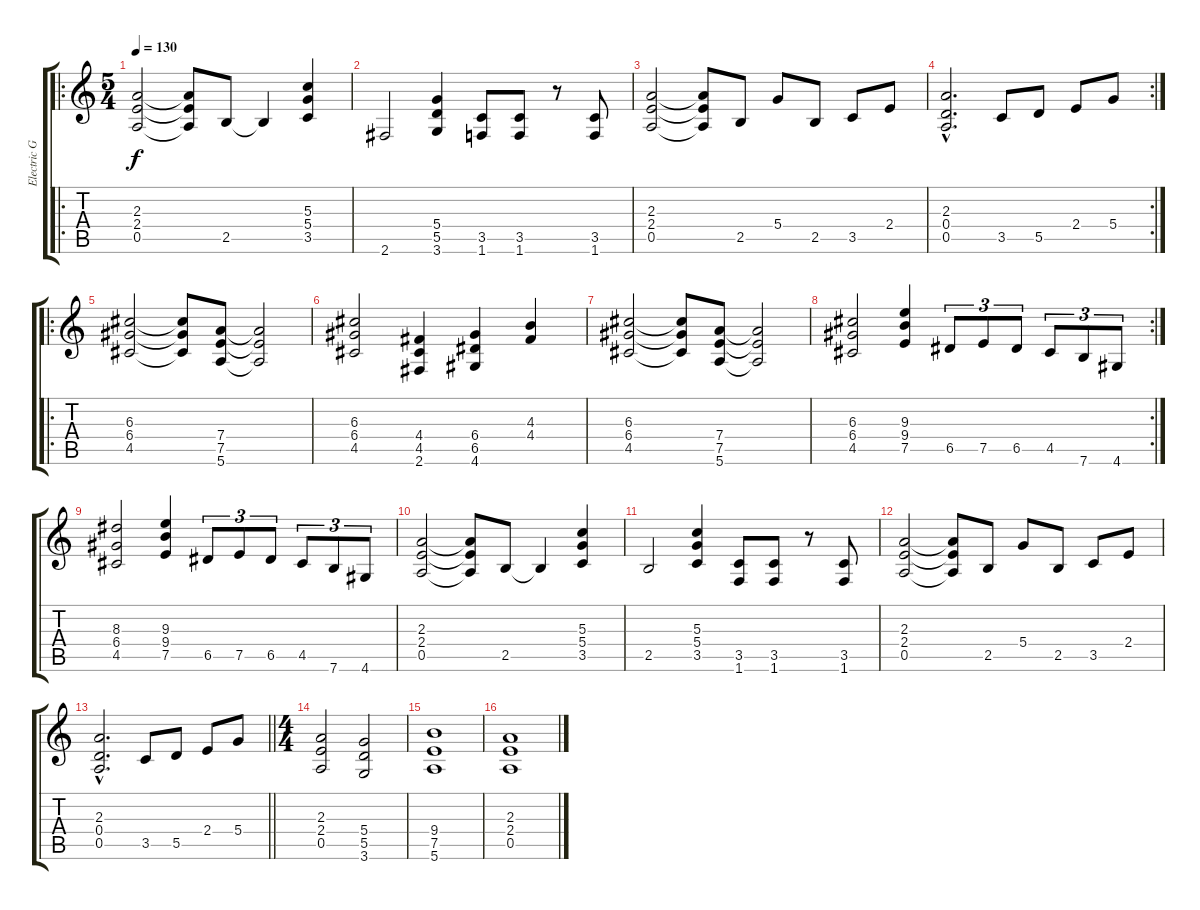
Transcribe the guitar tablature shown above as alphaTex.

\track ("Electric Guitar" "Electric G") {instrument overdrivenguitar}
\staff {score tabs}
\tuning (E4 B3 G3 D3 A2 E2) {hide}
\ro
\ts (5 4)
\tempo 130
\clef g2
\ks c
(2.3 2.4 0.5).2{dy f instrument overdrivenguitar} (2.3{t} 2.4{t} 0.5{t}).8 2.5.8 2.5{t}.4 (5.3 5.4 3.5).4 |
2.6.2 (5.4 5.5 3.6).4 (3.5 1.6).8 (3.5 1.6).8 r.8 (3.5 1.6).8 |
(2.3 2.4 0.5).2 (2.3{t} 2.4{t} 0.5{t}).8 2.5.8 5.4.8 2.5.8 3.5.8 2.4.8 |
\rc 2
(2.3{hac} 0.4{hac} 0.5{hac}).2{d} 3.5.8 5.5.8 2.4.8 5.4.8 |
\ro
(6.3 6.4 4.5).2 (6.3{t} 6.4{t} 4.5{t}).8 (7.4 7.5 5.6).8 (7.4{t} 7.5{t} 5.6{t}).2 |
(6.3 6.4 4.5).2 (4.4 4.5 2.6).4 (6.4 6.5 4.6).4 (4.3 4.4).4 |
(6.3 6.4 4.5).2 (6.3{t} 6.4{t} 4.5{t}).8 (7.4 7.5 5.6).8 (7.4{t} 7.5{t} 5.6{t}).2 |
\rc 2
(6.3 6.4 4.5).2 (9.3 9.4 7.5).4 6.5.8{tu (3 2)} 7.5.8{tu (3 2)} 6.5.8{tu (3 2)} 4.5.8{tu (3 2)} 7.6.8{tu (3 2)} 4.6.8{tu (3 2)} |
(8.3 6.4 4.5).2 (9.3 9.4 7.5).4 6.5.8{tu (3 2)} 7.5.8{tu (3 2)} 6.5.8{tu (3 2)} 4.5.8{tu (3 2)} 7.6.8{tu (3 2)} 4.6.8{tu (3 2)} |
(2.3 2.4 0.5).2 (2.3{t} 2.4{t} 0.5{t}).8 2.5.8 2.5{t}.4 (5.3 5.4 3.5).4 |
2.5.2 (5.3 5.4 3.5).4 (3.5 1.6).8 (3.5 1.6).8 r.8 (3.5 1.6).8 |
(2.3 2.4 0.5).2 (2.3{t} 2.4{t} 0.5{t}).8 2.5.8 5.4.8 2.5.8 3.5.8 2.4.8 |
\barLineRight lightlight
(2.3{hac} 0.4{hac} 0.5{hac}).2{d} 3.5.8 5.5.8 2.4.8 5.4.8 |
\ts (4 4)
(2.3 2.4 0.5).2 (5.4 5.5 3.6).2 |
(9.4 7.5 5.6).1 |
(2.3 2.4 0.5).1
